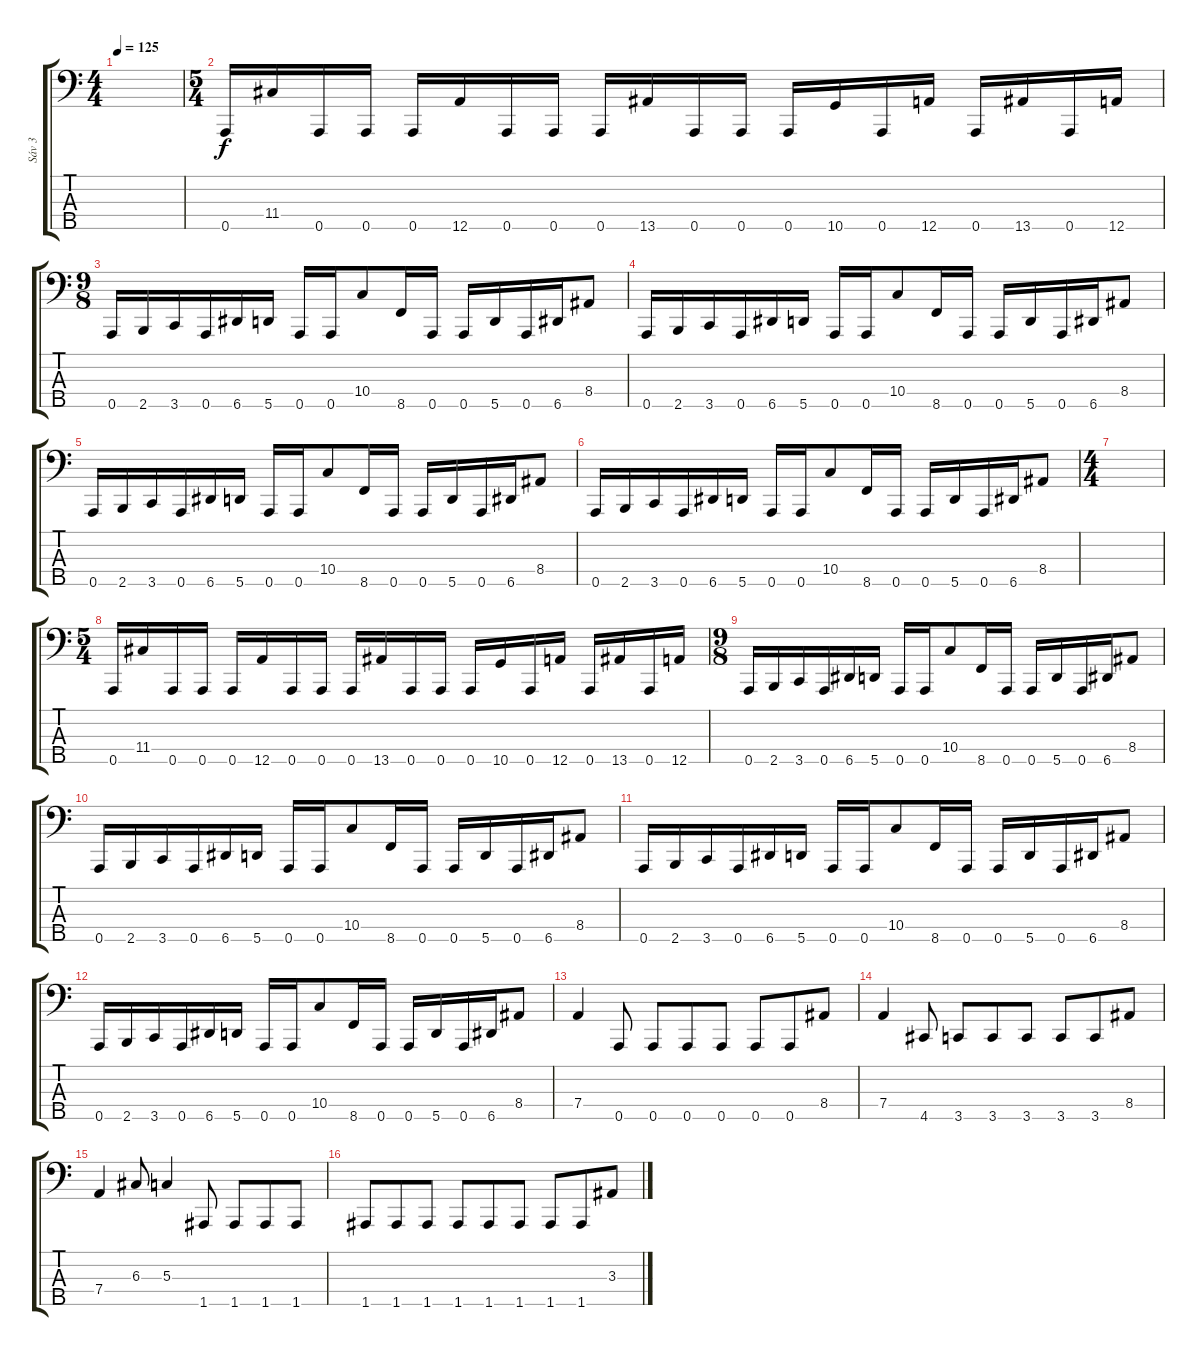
\track ("Sáv 3" "Sáv 3") {instrument electricbassfinger}
\staff {score tabs}
\tuning (E2 C2 G1 D1 A0) {hide}
\ts (4 4)
\tempo 125
\clef f4
\ks c
|
\ts (5 4)
0.5.16 11.4.16 0.5.16 0.5.16 0.5.16 12.5.16 0.5.16 0.5.16 0.5.16 13.5.16 0.5.16 0.5.16 0.5.16 10.5.16 0.5.16 12.5.16 0.5.16 13.5.16 0.5.16 12.5.16 |
\ts (9 8)
0.5.16 2.5.16 3.5.16 0.5.16 6.5.16 5.5.16 0.5.16 0.5.16 10.4.8 8.5.16 0.5.16 0.5.16 5.5.16 0.5.16 6.5.16 8.4.8 |
0.5.16 2.5.16 3.5.16 0.5.16 6.5.16 5.5.16 0.5.16 0.5.16 10.4.8 8.5.16 0.5.16 0.5.16 5.5.16 0.5.16 6.5.16 8.4.8 |
0.5.16 2.5.16 3.5.16 0.5.16 6.5.16 5.5.16 0.5.16 0.5.16 10.4.8 8.5.16 0.5.16 0.5.16 5.5.16 0.5.16 6.5.16 8.4.8 |
0.5.16 2.5.16 3.5.16 0.5.16 6.5.16 5.5.16 0.5.16 0.5.16 10.4.8 8.5.16 0.5.16 0.5.16 5.5.16 0.5.16 6.5.16 8.4.8 |
\ts (4 4)
|
\ts (5 4)
0.5.16 11.4.16 0.5.16 0.5.16 0.5.16 12.5.16 0.5.16 0.5.16 0.5.16 13.5.16 0.5.16 0.5.16 0.5.16 10.5.16 0.5.16 12.5.16 0.5.16 13.5.16 0.5.16 12.5.16 |
\ts (9 8)
0.5.16 2.5.16 3.5.16 0.5.16 6.5.16 5.5.16 0.5.16 0.5.16 10.4.8 8.5.16 0.5.16 0.5.16 5.5.16 0.5.16 6.5.16 8.4.8 |
0.5.16 2.5.16 3.5.16 0.5.16 6.5.16 5.5.16 0.5.16 0.5.16 10.4.8 8.5.16 0.5.16 0.5.16 5.5.16 0.5.16 6.5.16 8.4.8 |
0.5.16 2.5.16 3.5.16 0.5.16 6.5.16 5.5.16 0.5.16 0.5.16 10.4.8 8.5.16 0.5.16 0.5.16 5.5.16 0.5.16 6.5.16 8.4.8 |
0.5.16 2.5.16 3.5.16 0.5.16 6.5.16 5.5.16 0.5.16 0.5.16 10.4.8 8.5.16 0.5.16 0.5.16 5.5.16 0.5.16 6.5.16 8.4.8 |
7.4.4 0.5.8 0.5.8 0.5.8 0.5.8 0.5.8 0.5.8 8.4.8 |
7.4.4 4.5.8 3.5.8 3.5.8 3.5.8 3.5.8 3.5.8 8.4.8 |
7.4.4 6.3.8 5.3.4 1.5.8 1.5.8 1.5.8 1.5.8 |
1.5.8 1.5.8 1.5.8 1.5.8 1.5.8 1.5.8 1.5.8 1.5.8 3.3.8
